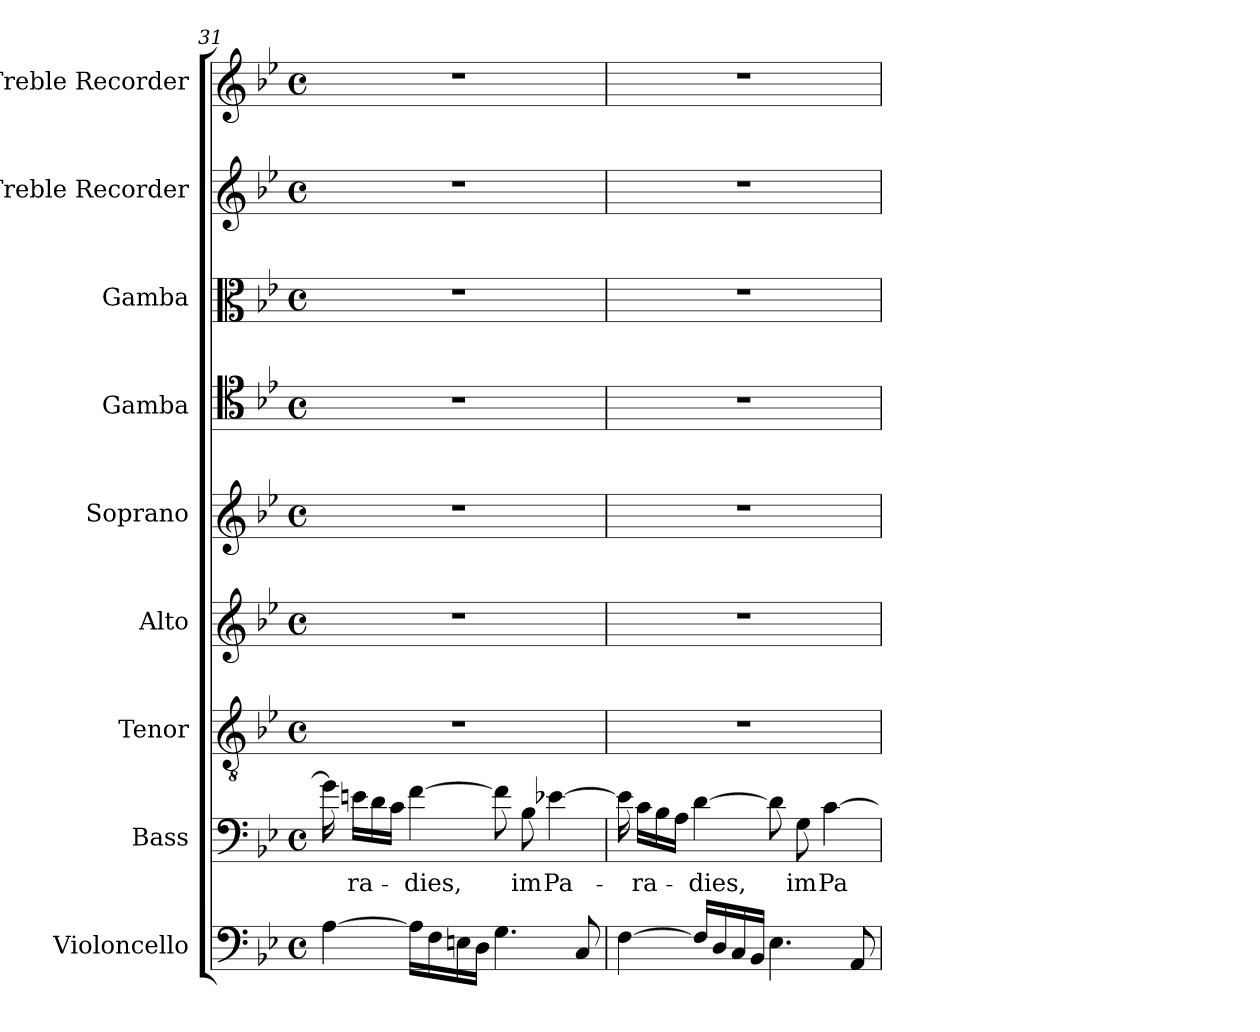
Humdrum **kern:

**kern	**kern	**text	**kern	**kern	**kern	**kern	**kern	**kern	**kern
*part9	*part8	*part8	*part7	*part6	*part5	*part4	*part3	*part2	*part1
*staff9	*staff8	*staff8	*staff7	*staff6	*staff5	*staff4	*staff3	*staff2	*staff1
*I"Violoncello	*I"Bass	*	*I"Tenor	*I"Alto	*I"Soprano	*I"Gamba	*I"Gamba	*I"Treble Recorder	*I"Treble Recorder
*	*	*	*I'T.	*	*I'S.	*	*	*I'Tr. Rec.	*I'Tr. Rec.
*clefF4	*clefF4	*	*clefGv2	*clefG2	*clefG2	*clefC4	*clefC3	*clefG2	*clefG2
*	*	*	*ITrd7c12	*	*	*	*	*	*
*k[b-e-]	*k[b-e-]	*	*k[b-e-]	*k[b-e-]	*k[b-e-]	*k[b-e-]	*k[b-e-]	*k[b-e-]	*k[b-e-]
*B-:	*B-:	*	*B-:	*B-:	*B-:	*B-:	*B-:	*B-:	*B-:
*M4/4	*M4/4	*	*M4/4	*M4/4	*M4/4	*M4/4	*M4/4	*M4/4	*M4/4
*met(c)	*met(c)	*	*met(c)	*met(c)	*met(c)	*met(c)	*met(c)	*met(c)	*met(c)
=31	=31	=31	=31	=31	=31	=31	=31	=31	=31
[4Ai\	16gi\]	.	1r	1r	1r	1r	1r	1r	1r
!	!	!LO:LY:b:color=#000000	!	!	!	!	!	!	!
.	16eni\LL	-ra-	.	.	.	.	.	.	.
.	16di\	.	.	.	.	.	.	.	.
.	16ci\JJ	.	.	.	.	.	.	.	.
!	!	!LO:LY:b:color=#000000	!	!	!	!	!	!	!
16Ai\LL]	[4fi\	-dies,	.	.	.	.	.	.	.
16Fi\	.	.	.	.	.	.	.	.	.
16Eni\	.	.	.	.	.	.	.	.	.
16Di\JJ	.	.	.	.	.	.	.	.	.
4.Gi\	8fi\]	.	.	.	.	.	.	.	.
!	!	!LO:LY:b:color=#000000	!	!	!	!	!	!	!
.	8B-i\	im	.	.	.	.	.	.	.
!	!	!LO:LY:b:color=#000000	!	!	!	!	!	!	!
.	[4e-Xi\	Pa-	.	.	.	.	.	.	.
8Ci/	.	.	.	.	.	.	.	.	.
=32	=32	=32	=32	=32	=32	=32	=32	=32	=32
[4Fi\	16e-i\]	.	1r	1r	1r	1r	1r	1r	1r
!	!	!LO:LY:b:color=#000000	!	!	!	!	!	!	!
.	16ci\LL	-ra-	.	.	.	.	.	.	.
.	16B-i\	.	.	.	.	.	.	.	.
.	16Ai\JJ	.	.	.	.	.	.	.	.
!	!	!LO:LY:b:color=#000000	!	!	!	!	!	!	!
16Fi/LL]	[4di\	-dies,	.	.	.	.	.	.	.
16Di/	.	.	.	.	.	.	.	.	.
16Ci/	.	.	.	.	.	.	.	.	.
16BB-i/JJ	.	.	.	.	.	.	.	.	.
4.E-i\	8di\]	.	.	.	.	.	.	.	.
!	!	!LO:LY:b:color=#000000	!	!	!	!	!	!	!
.	8Gi\	im	.	.	.	.	.	.	.
!	!	!LO:LY:b:color=#000000	!	!	!	!	!	!	!
.	[4ci\	Pa-	.	.	.	.	.	.	.
8AAi/	.	.	.	.	.	.	.	.	.
=	=	=	=	=	=	=	=	=	=
*-	*-	*-	*-	*-	*-	*-	*-	*-	*-
